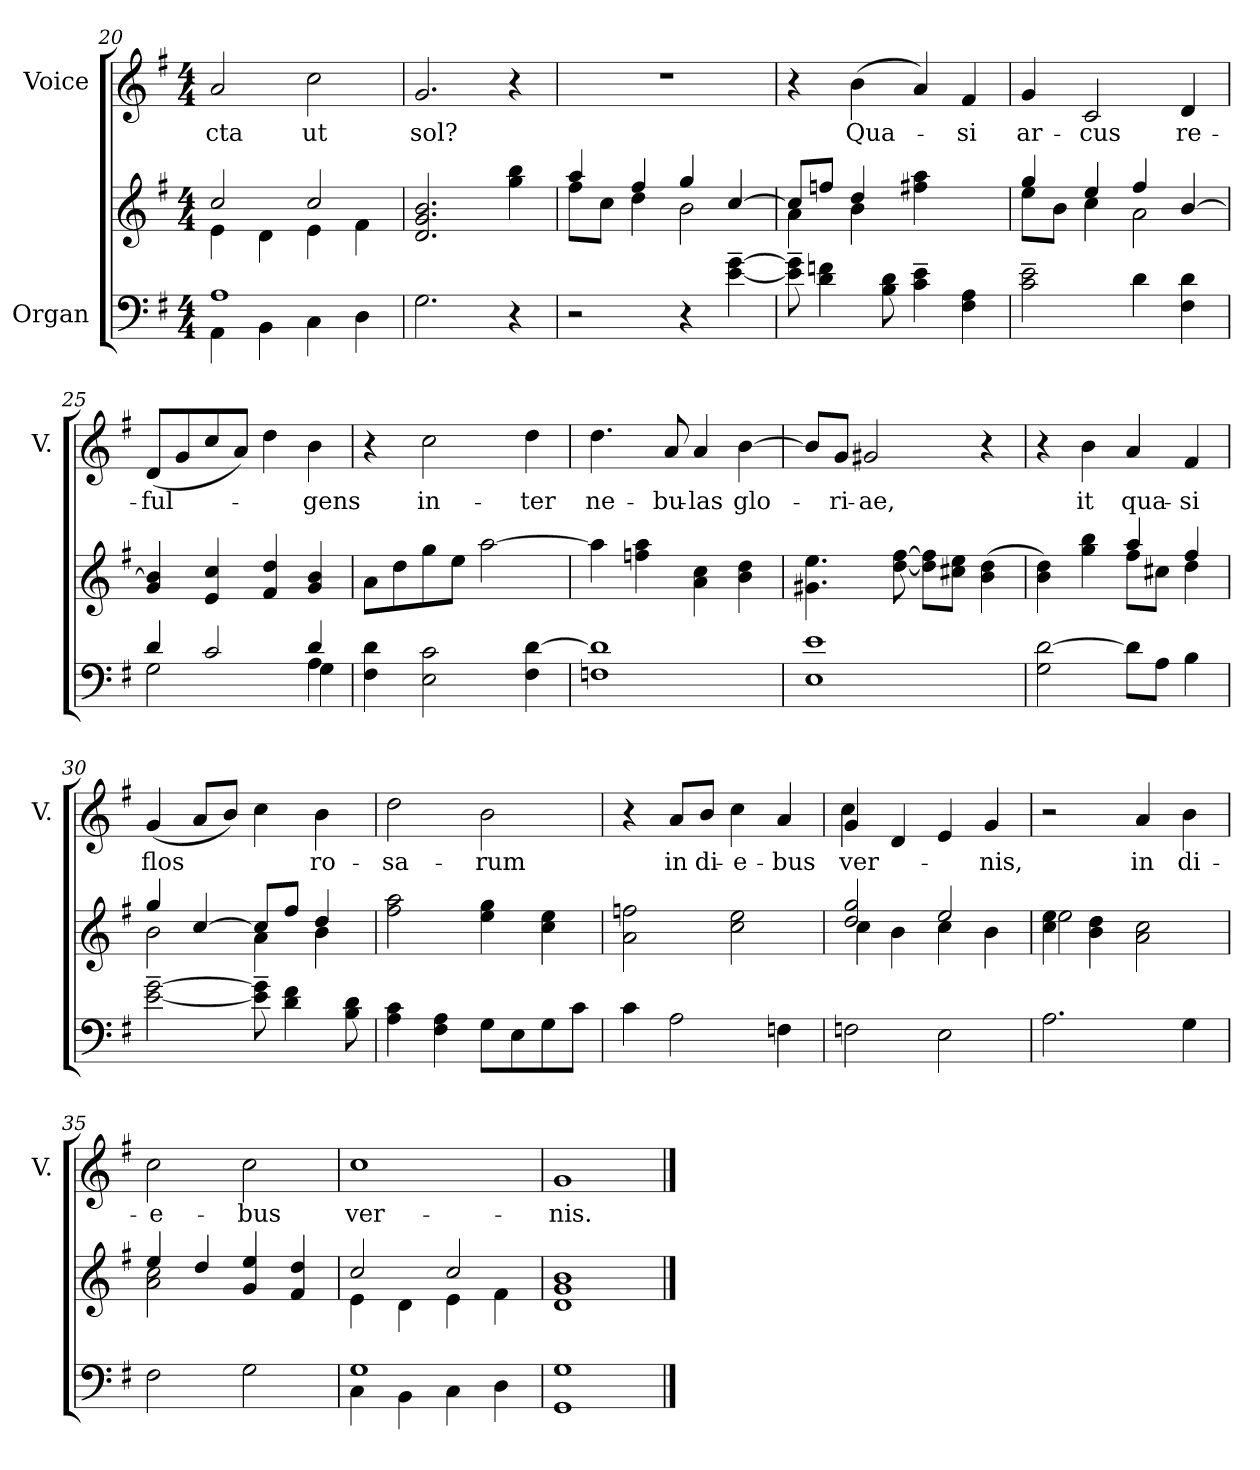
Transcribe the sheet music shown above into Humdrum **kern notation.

**kern	**kern	**kern	**text
*part2	*part2	*part1	*part1
*staff3	*staff2	*staff1	*staff1
*I"Organ	*	*I"Voice	*
*	*	*I'V.	*
*clefF4	*clefG2	*clefG2	*
*k[f#]	*k[f#]	*k[f#]	*
*G:	*G:	*G:	*
*M4/4	*M4/4	*M4/4	*
=20	=20	=20	=20
*^	*^	*	*
!	!	!	!	!	!LO:LY:b
1A	4AA\	2cc/	4e\	2a/	-cta
.	4BB\	.	4d\	.	.
!	!	!	!	!	!LO:LY:b
.	4C\	2cc/	4e\	2cc\	ut
.	4D\	.	4f#\	.	.
=21	=21	=21	=21	=21	=21
!	!	!	!	!	!LO:LY:b
*v	*v	*	*	*	*
*	*v	*v	*	*
2.G\	2.d/ 2.g/ 2.b/	2.g/	sol?
4r	4gg\ 4bb\	4r	.
=22	=22	=22	=22
*	*^	*	*
2r	4aa/	8ff#\L	1r	.
.	.	8cc\J	.	.
.	4ff#/	4dd\	.	.
4r	4gg/	2b\	.	.
[<4e\~> [>4g\~>	[>4cc/	.	.	.
=23	=23	=23	=23	=23
8e\]~> 8g\]~>	8cc/L]	4a\	4r	.
4d\ 4fn\	8ffn/J	.	.	.
!	!	!	!	!LO:LY:b
.	4dd/	4b\	(>4b\	Qua-
8B\ 8d\	.	.	.	.
4c\~> 4e\~>	4ff#X\ 4aa\	4ryy	4a/)	.
!	!	!	!	!LO:LY:b
4F#\ 4A\	4ryy	4ryy	4f#/	-si
=24	=24	=24	=24	=24
!	!	!	!	!LO:LY:b
2c\~> 2e\~>	4gg/	8ee\L	4g/	ar-
.	.	8b\J	.	.
!	!	!	!	!LO:LY:b
.	4ee/	4cc\	2c/	-cus
4d\	4ff#/	2a\	.	.
!	!	!	!	!LO:LY:b
4F#\ 4d\	[<4b/	.	4d/	re-
*	*v	*v	*	*
!!LO:LB:g=z
=25	=25	=25	=25
*^	*	*	*
*	*^	*	*	*
*	*	*^	*	*	*
!	!	!	!	!	!	!LO:LY:b
4d/	2G\	2.ryy	2.ryy	4g/ 4b/]	(>8d/L	-ful-
.	.	.	.	.	8g/	.
2c/	.	.	.	4e/ 4cc/	8cc/	.
.	.	.	.	.	8a/J)	.
.	2ryy	.	.	4f#/ 4dd/	4dd\	.
!	!	!	!	!	!	!LO:LY:b
4A\	.	4d/	4G\	4g/ 4b/	4b\	-gens
*v	*v	*v	*v	*	*	*
=26	=26	=26	=26
4F#\ 4d\	8a\L	4r	.
.	8dd\	.	.
!	!	!	!LO:LY:b
2E\ 2c\	8gg\	2cc\	in-
.	8ee\J	.	.
.	[>2aa\	.	.
!	!	!	!LO:LY:b
4F#\ [>4d\	.	4dd\	-ter
=27	=27	=27	=27
!	!	!	!LO:LY:b
1Fn 1d]	4aa\]	4.dd\	ne-
.	4ffn\ 4aa\	.	.
!	!	!	!LO:LY:b
.	.	8a/	-bu-
!	!	!	!LO:LY:b:rj
.	4a\ 4cc\	4a/	-las
!	!	!	!LO:LY:b
.	4b\ 4dd\	[>4b\	glo-
=28	=28	=28	=28
1E 1e	4.g#X\ 4.ee\	8b/L]	.
!	!	!	!LO:LY:b
.	.	8g/J	-ri-
!	!	!	!LO:LY:b
.	.	2g#X/	-ae,
.	[<8dd\ [>8ff#\	.	.
.	8dd\] 8ff#\]L	.	.
.	8cc#X\ 8ee\J	.	.
.	(>4b\ 4dd\	4r	.
=29	=29	=29	=29
*	*^	*	*
2G\ [>2d\	2ryy	4b\ 4dd\))	4r	.
!	!	!	!	!LO:LY:b
.	.	4gg\ 4bb\	4b\	it
!	!	!	!	!LO:LY:b
8d\L]	4aa/	8ff#\L	4a/	qua-
8A\J	.	8cc#X\J	.	.
!	!	!	!	!LO:LY:b
4B\	4ff#/	4dd\	4f#/	-si
=30	=30	=30	=30	=30
!	!	!	!	!LO:LY:b
[<2e\~> [>2g\~>	4gg/	2b\	(4g/	flos
.	[>4cc/	.	8a/L	.
.	.	.	8b/J)	.
8e\]~> 8g\]~>	8cc/L]	4a\	4cc\	.
4d\ 4f#\	8ff#/J	.	.	.
!	!	!	!	!LO:LY:b
.	4dd/	4b\	4b\	ro-
8B\ 8d\	.	.	.	.
*	*v	*v	*	*
!!LO:LB:g=z
=31	=31	=31	=31
!	!	!	!LO:LY:b
4A\ 4c\	2ff#\ 2aa\	2dd\	-sa-
4F#\ 4A\	.	.	.
!	!	!	!LO:LY:b
8G\L	4ee\ 4gg\	2b\	-rum
8E\	.	.	.
8G\	4cc\ 4ee\	.	.
8c\J	.	.	.
=32	=32	=32	=32
4c\	2a\ 2ffn\	4r	.
!	!	!	!LO:LY:b
2A\	.	8a/L	in
!	!	!	!LO:LY:b
.	.	8b/J	di-
!	!	!	!LO:LY:b:rj
.	2cc\ 2ee\	4cc\	-e-
!	!	!	!LO:LY:b
4Fn\	.	4a/	-bus
=33	=33	=33	=33
*	*^	*^	*
!	!	!	!	!	!LO:LY:b
2Fn\	2dd/ 2gg/	4cc\	4g>/	(<4cc\	ver-
.	.	4b\	4d/	2.ryy	.
2E\	2ee/	4cc\	(4e/	.	.
!	!	!	!	!	!LO:LY:b
.	.	4b\	4g/	.	nis,
*	*	*	*v	*v	*
=34	=34	=34	=34	=34
2.A\	4cc\ 4ee\	2ee\	2r	.
.	4b\ 4dd\	.	.	.
!	!	!	!	!LO:LY:b
.	2a\ 2cc\	2ryy	4a/	-in
!	!	!	!	!LO:LY:b
4G\	.	.	4b\	di-
=35	=35	=35	=35	=35
!	!	!	!	!LO:LY:b
2F#\	4ee/	2a\ 2cc\	2cc\	-e-
.	4dd/	.	.	.
!	!	!	!	!LO:LY:b
2G\	4g/ 4ee/	2ryy	2cc\	-bus
.	4f#/ 4dd/	.	.	.
=36	=36	=36	=36	=36
*^	*	*	*	*
!	!	!	!	!	!LO:LY:b
1G	4C\	2cc/	4e\	1cc	ver-
.	4BB\	.	4d\	.	.
.	4C\	2cc/	4e\	.	.
.	4D\	.	4f#\	.	.
=37	=37	=37	=37	=37	=37
!	!	!	!	!	!LO:LY:b
*v	*v	*	*	*	*
*	*v	*v	*	*
1GG 1G	1d 1g 1b	1g	-nis.
==	==	==	==
*-	*-	*-	*-
